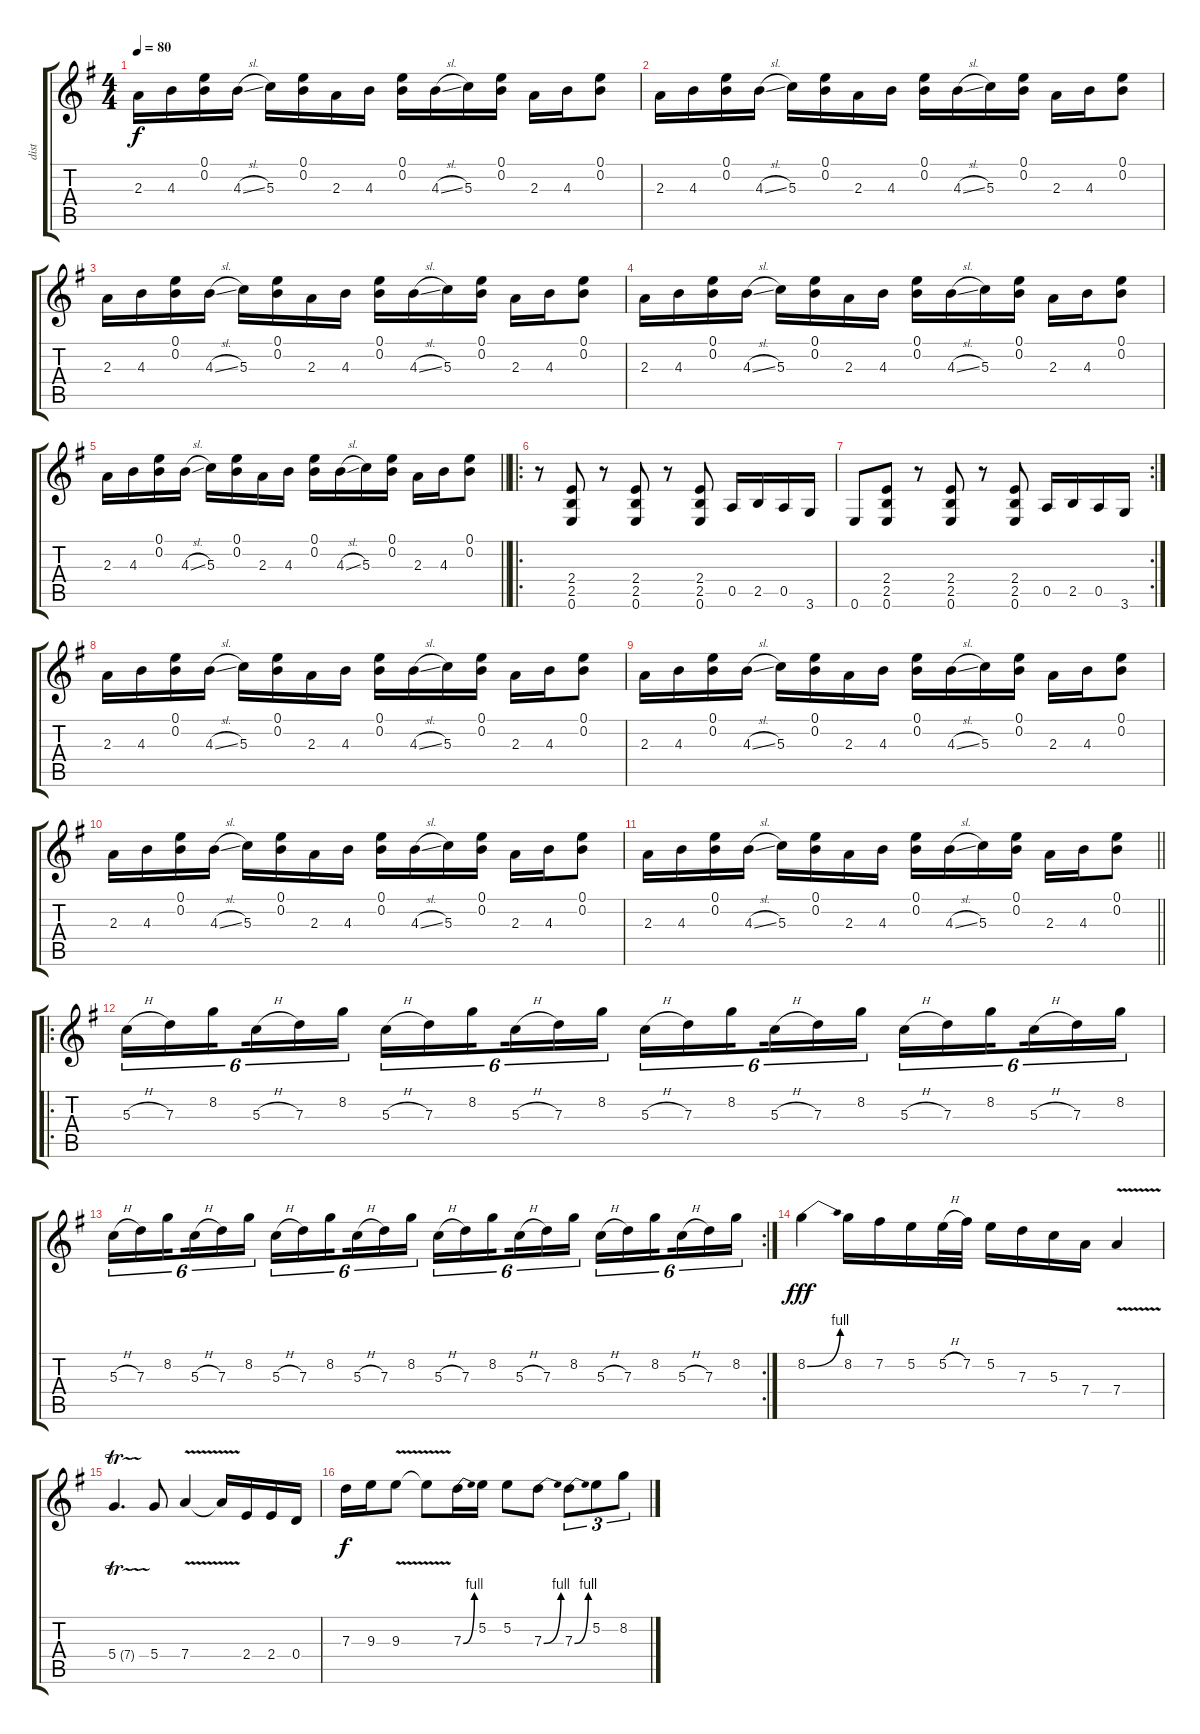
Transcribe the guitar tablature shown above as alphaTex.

\track ("dist" "dist") {instrument distortionguitar}
\staff {score tabs}
\tuning (E4 B3 G3 D3 A2 E2) {hide}
\ts (4 4)
\tempo 80
\clef g2
\ks g
2.3.16{dy f} 4.3.16 (0.1 0.2).16 4.3{sl}.16 5.3.16 (0.1 0.2).16 2.3.16 4.3.16 (0.1 0.2).16 4.3{sl}.16 5.3.16 (0.1 0.2).16 2.3.16 4.3.16 (0.1 0.2).8 |
2.3.16 4.3.16 (0.1 0.2).16 4.3{sl}.16 5.3.16 (0.1 0.2).16 2.3.16 4.3.16 (0.1 0.2).16 4.3{sl}.16 5.3.16 (0.1 0.2).16 2.3.16 4.3.16 (0.1 0.2).8 |
2.3.16 4.3.16 (0.1 0.2).16 4.3{sl}.16 5.3.16 (0.1 0.2).16 2.3.16 4.3.16 (0.1 0.2).16 4.3{sl}.16 5.3.16 (0.1 0.2).16 2.3.16 4.3.16 (0.1 0.2).8 |
2.3.16 4.3.16 (0.1 0.2).16 4.3{sl}.16 5.3.16 (0.1 0.2).16 2.3.16 4.3.16 (0.1 0.2).16 4.3{sl}.16 5.3.16 (0.1 0.2).16 2.3.16 4.3.16 (0.1 0.2).8 |
\barLineRight lightlight
2.3.16 4.3.16 (0.1 0.2).16 4.3{sl}.16 5.3.16 (0.1 0.2).16 2.3.16 4.3.16 (0.1 0.2).16 4.3{sl}.16 5.3.16 (0.1 0.2).16 2.3.16 4.3.16 (0.1 0.2).8 |
\ro
r.8 (2.4 2.5 0.6).8 r.8 (2.4 2.5 0.6).8 r.8 (2.4 2.5 0.6).8 0.5.16 2.5.16 0.5.16 3.6.16 |
\rc 2
0.6.8 (2.4 2.5 0.6).8 r.8 (2.4 2.5 0.6).8 r.8 (2.4 2.5 0.6).8 0.5.16 2.5.16 0.5.16 3.6.16 |
2.3.16 4.3.16 (0.1 0.2).16 4.3{sl}.16 5.3.16 (0.1 0.2).16 2.3.16 4.3.16 (0.1 0.2).16 4.3{sl}.16 5.3.16 (0.1 0.2).16 2.3.16 4.3.16 (0.1 0.2).8 |
2.3.16 4.3.16 (0.1 0.2).16 4.3{sl}.16 5.3.16 (0.1 0.2).16 2.3.16 4.3.16 (0.1 0.2).16 4.3{sl}.16 5.3.16 (0.1 0.2).16 2.3.16 4.3.16 (0.1 0.2).8 |
2.3.16 4.3.16 (0.1 0.2).16 4.3{sl}.16 5.3.16 (0.1 0.2).16 2.3.16 4.3.16 (0.1 0.2).16 4.3{sl}.16 5.3.16 (0.1 0.2).16 2.3.16 4.3.16 (0.1 0.2).8 |
\barLineRight lightlight
2.3.16 4.3.16 (0.1 0.2).16 4.3{sl}.16 5.3.16 (0.1 0.2).16 2.3.16 4.3.16 (0.1 0.2).16 4.3{sl}.16 5.3.16 (0.1 0.2).16 2.3.16 4.3.16 (0.1 0.2).8 |
\ro
5.3{h}.16{tu (6 4)} 7.3.16{tu (6 4)} 8.2.16{tu (6 4) beam splitsecondary} 5.3{h}.16{tu (6 4)} 7.3.16{tu (6 4)} 8.2.16{tu (6 4)} 5.3{h}.16{tu (6 4)} 7.3.16{tu (6 4)} 8.2.16{tu (6 4) beam splitsecondary} 5.3{h}.16{tu (6 4)} 7.3.16{tu (6 4)} 8.2.16{tu (6 4)} 5.3{h}.16{tu (6 4)} 7.3.16{tu (6 4)} 8.2.16{tu (6 4) beam splitsecondary} 5.3{h}.16{tu (6 4)} 7.3.16{tu (6 4)} 8.2.16{tu (6 4)} 5.3{h}.16{tu (6 4)} 7.3.16{tu (6 4)} 8.2.16{tu (6 4) beam splitsecondary} 5.3{h}.16{tu (6 4)} 7.3.16{tu (6 4)} 8.2.16{tu (6 4)} |
\rc 2
5.3{h}.16{tu (6 4)} 7.3.16{tu (6 4)} 8.2.16{tu (6 4) beam splitsecondary} 5.3{h}.16{tu (6 4)} 7.3.16{tu (6 4)} 8.2.16{tu (6 4)} 5.3{h}.16{tu (6 4)} 7.3.16{tu (6 4)} 8.2.16{tu (6 4) beam splitsecondary} 5.3{h}.16{tu (6 4)} 7.3.16{tu (6 4)} 8.2.16{tu (6 4)} 5.3{h}.16{tu (6 4)} 7.3.16{tu (6 4)} 8.2.16{tu (6 4) beam splitsecondary} 5.3{h}.16{tu (6 4)} 7.3.16{tu (6 4)} 8.2.16{tu (6 4)} 5.3{h}.16{tu (6 4)} 7.3.16{tu (6 4)} 8.2.16{tu (6 4) beam splitsecondary} 5.3{h}.16{tu (6 4)} 7.3.16{tu (6 4)} 8.2.16{tu (6 4)} |
8.2{be (bend 0 0 60 4)}.4{dy fff} 8.2.16 7.2.16 5.2.16 5.2{h}.32 7.2.32 5.2.16 7.3.16 5.3.16 7.4.16 7.4{v}.4 |
5.4{tr (7 32)}.4{d} 5.4.8 7.4{v}.4 7.4{t}.16 2.4.16 2.4.16 0.4.16 |
7.3.16{dy f} 9.3.16 9.3{v}.8 9.3{t}.8 7.3{be (bend 0 0 60 4)}.16 5.2.16 5.2.8 7.3{be (bend 0 0 60 4)}.8 7.3{be (bend 0 0 60 4)}.8{tu (3 2)} 5.2.8{tu (3 2)} 8.2.8{tu (3 2)}
